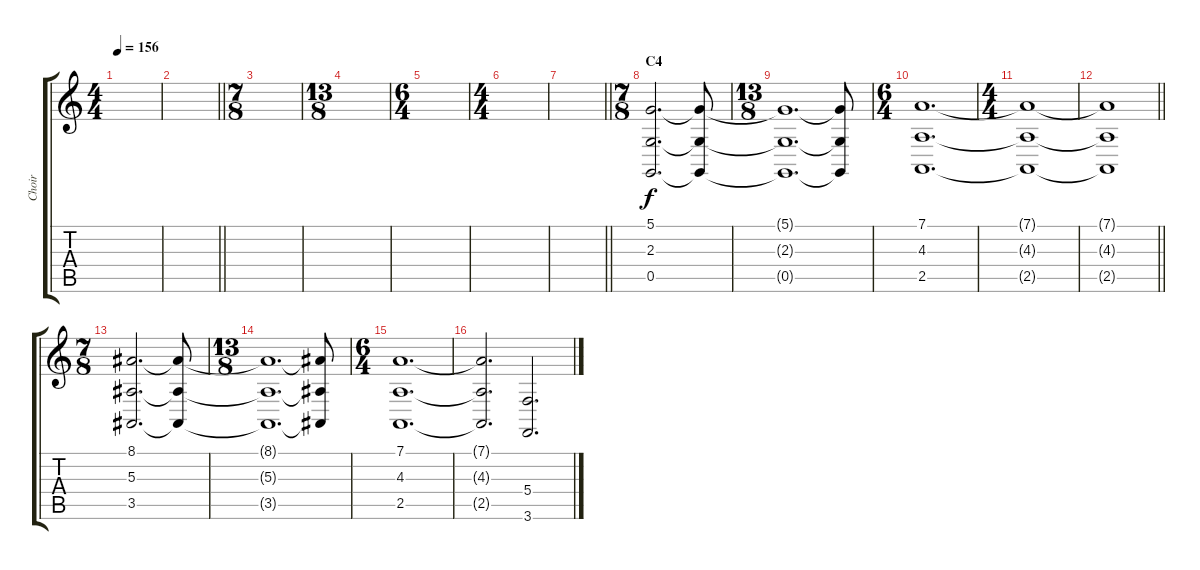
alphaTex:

\track ("Choir" "Choir") {instrument choiraahs}
\staff {score tabs}
\tuning (D4 A3 F3 C3 G2 D2) {hide}
\ts (4 4)
\tempo 156
\clef g2
\ks c
|
\barLineRight lightlight
|
\ts (7 8)
\section ("" "")
|
\ts (13 8)
|
\ts (6 4)
|
\ts (4 4)
|
\barLineRight lightlight
|
\ts (7 8)
\section ("" "C4")
(5.1 2.3 0.5).2{d} (5.1{t} 2.3{t} 0.5{t}).8 |
\ts (13 8)
(5.1{t} 2.3{t} 0.5{t}).1{d} (5.1{t} 2.3{t} 0.5{t}).8 |
\ts (6 4)
(7.1 4.3 2.5).1{d} |
\ts (4 4)
(7.1{t} 4.3{t} 2.5{t}).1 |
\barLineRight lightlight
(7.1{t} 4.3{t} 2.5{t}).1 |
\ts (7 8)
\section ("" "")
(8.1 5.3 3.5).2{d} (8.1{t} 5.3{t} 3.5{t}).8 |
\ts (13 8)
(8.1{t} 5.3{t} 3.5{t}).1{d} (8.1{t} 5.3{t} 3.5{t}).8 |
\ts (6 4)
(7.1 4.3 2.5).1{d} |
(7.1{t} 4.3{t} 2.5{t}).2{d} (5.4 3.6).2{d}
